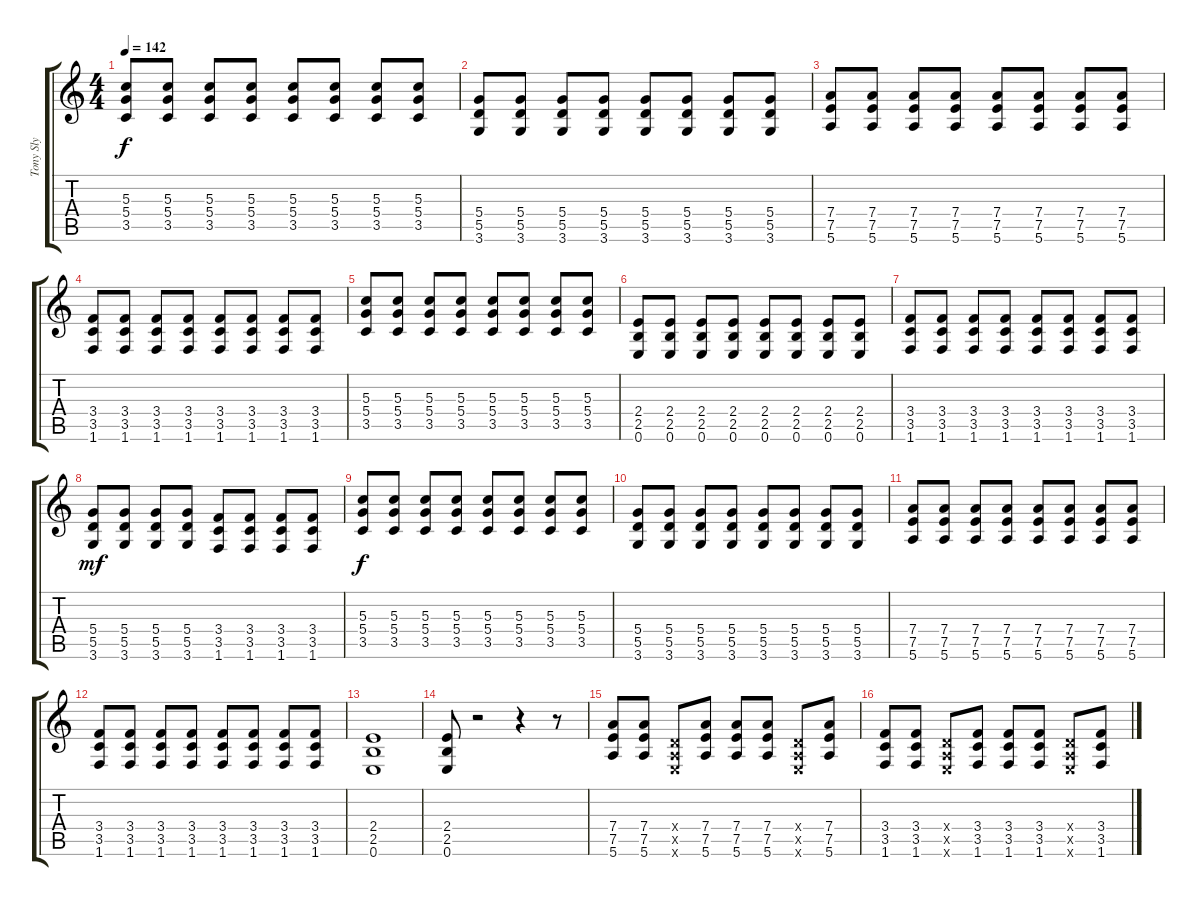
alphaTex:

\track ("Tony Sly" "Tony Sly") {instrument distortionguitar}
\staff {score tabs}
\tuning (E4 B3 G3 D3 A2 E2) {hide}
\ts (4 4)
\tempo 142
\clef g2
\ks c
(5.3 5.4 3.5).8{dy f volume 12} (5.3 5.4 3.5).8 (5.3 5.4 3.5).8 (5.3 5.4 3.5).8 (5.3 5.4 3.5).8 (5.3 5.4 3.5).8 (5.3 5.4 3.5).8 (5.3 5.4 3.5).8 |
(5.4 5.5 3.6).8 (5.4 5.5 3.6).8 (5.4 5.5 3.6).8 (5.4 5.5 3.6).8 (5.4 5.5 3.6).8 (5.4 5.5 3.6).8 (5.4 5.5 3.6).8 (5.4 5.5 3.6).8 |
(7.4 7.5 5.6).8 (7.4 7.5 5.6).8 (7.4 7.5 5.6).8 (7.4 7.5 5.6).8 (7.4 7.5 5.6).8 (7.4 7.5 5.6).8 (7.4 7.5 5.6).8 (7.4 7.5 5.6).8 |
(3.4 3.5 1.6).8 (3.4 3.5 1.6).8 (3.4 3.5 1.6).8 (3.4 3.5 1.6).8 (3.4 3.5 1.6).8 (3.4 3.5 1.6).8 (3.4 3.5 1.6).8 (3.4 3.5 1.6).8 |
(5.3 5.4 3.5).8 (5.3 5.4 3.5).8 (5.3 5.4 3.5).8 (5.3 5.4 3.5).8 (5.3 5.4 3.5).8 (5.3 5.4 3.5).8 (5.3 5.4 3.5).8 (5.3 5.4 3.5).8 |
(2.4 2.5 0.6).8 (2.4 2.5 0.6).8 (2.4 2.5 0.6).8 (2.4 2.5 0.6).8 (2.4 2.5 0.6).8 (2.4 2.5 0.6).8 (2.4 2.5 0.6).8 (2.4 2.5 0.6).8 |
(3.4 3.5 1.6).8 (3.4 3.5 1.6).8 (3.4 3.5 1.6).8 (3.4 3.5 1.6).8 (3.4 3.5 1.6).8 (3.4 3.5 1.6).8 (3.4 3.5 1.6).8 (3.4 3.5 1.6).8 |
(5.4 5.5 3.6).8{dy mf} (5.4 5.5 3.6).8 (5.4 5.5 3.6).8 (5.4 5.5 3.6).8 (3.4 3.5 1.6).8 (3.4 3.5 1.6).8 (3.4 3.5 1.6).8 (3.4 3.5 1.6).8 |
(5.3 5.4 3.5).8{dy f volume 12} (5.3 5.4 3.5).8 (5.3 5.4 3.5).8 (5.3 5.4 3.5).8 (5.3 5.4 3.5).8 (5.3 5.4 3.5).8 (5.3 5.4 3.5).8 (5.3 5.4 3.5).8 |
(5.4 5.5 3.6).8 (5.4 5.5 3.6).8 (5.4 5.5 3.6).8 (5.4 5.5 3.6).8 (5.4 5.5 3.6).8 (5.4 5.5 3.6).8 (5.4 5.5 3.6).8 (5.4 5.5 3.6).8 |
(7.4 7.5 5.6).8 (7.4 7.5 5.6).8 (7.4 7.5 5.6).8 (7.4 7.5 5.6).8 (7.4 7.5 5.6).8 (7.4 7.5 5.6).8 (7.4 7.5 5.6).8 (7.4 7.5 5.6).8 |
(3.4 3.5 1.6).8 (3.4 3.5 1.6).8 (3.4 3.5 1.6).8 (3.4 3.5 1.6).8 (3.4 3.5 1.6).8 (3.4 3.5 1.6).8 (3.4 3.5 1.6).8 (3.4 3.5 1.6).8 |
(2.4 2.5 0.6).1 |
(2.4 2.5 0.6).8 r.2 r.4 r.8 |
(7.4 7.5 5.6).8 (7.4 7.5 5.6).8 (0.4{x} 0.5{x} 0.6{x}).8 (7.4 7.5 5.6).8 (7.4 7.5 5.6).8 (7.4 7.5 5.6).8 (0.4{x} 0.5{x} 0.6{x}).8 (7.4 7.5 5.6).8 |
(3.4 3.5 1.6).8 (3.4 3.5 1.6).8 (0.4{x} 0.5{x} 0.6{x}).8 (3.4 3.5 1.6).8 (3.4 3.5 1.6).8 (3.4 3.5 1.6).8 (0.4{x} 0.5{x} 0.6{x}).8 (3.4 3.5 1.6).8
